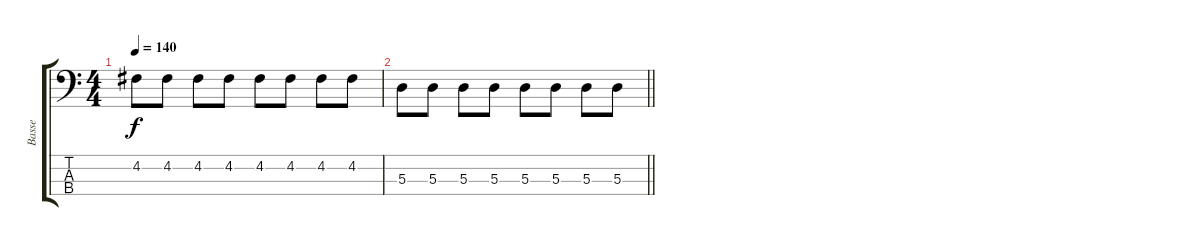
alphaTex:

\track ("Basse" "Basse") {instrument electricbassfinger}
\staff {score tabs}
\tuning (G2 D2 A1 E1) {hide}
\ts (4 4)
\tempo 140
\clef f4
\ks c
4.2.8{dy f} 4.2.8 4.2.8 4.2.8 4.2.8 4.2.8 4.2.8 4.2.8 |
\barLineRight lightlight
5.3.8 5.3.8 5.3.8 5.3.8 5.3.8 5.3.8 5.3.8 5.3.8
